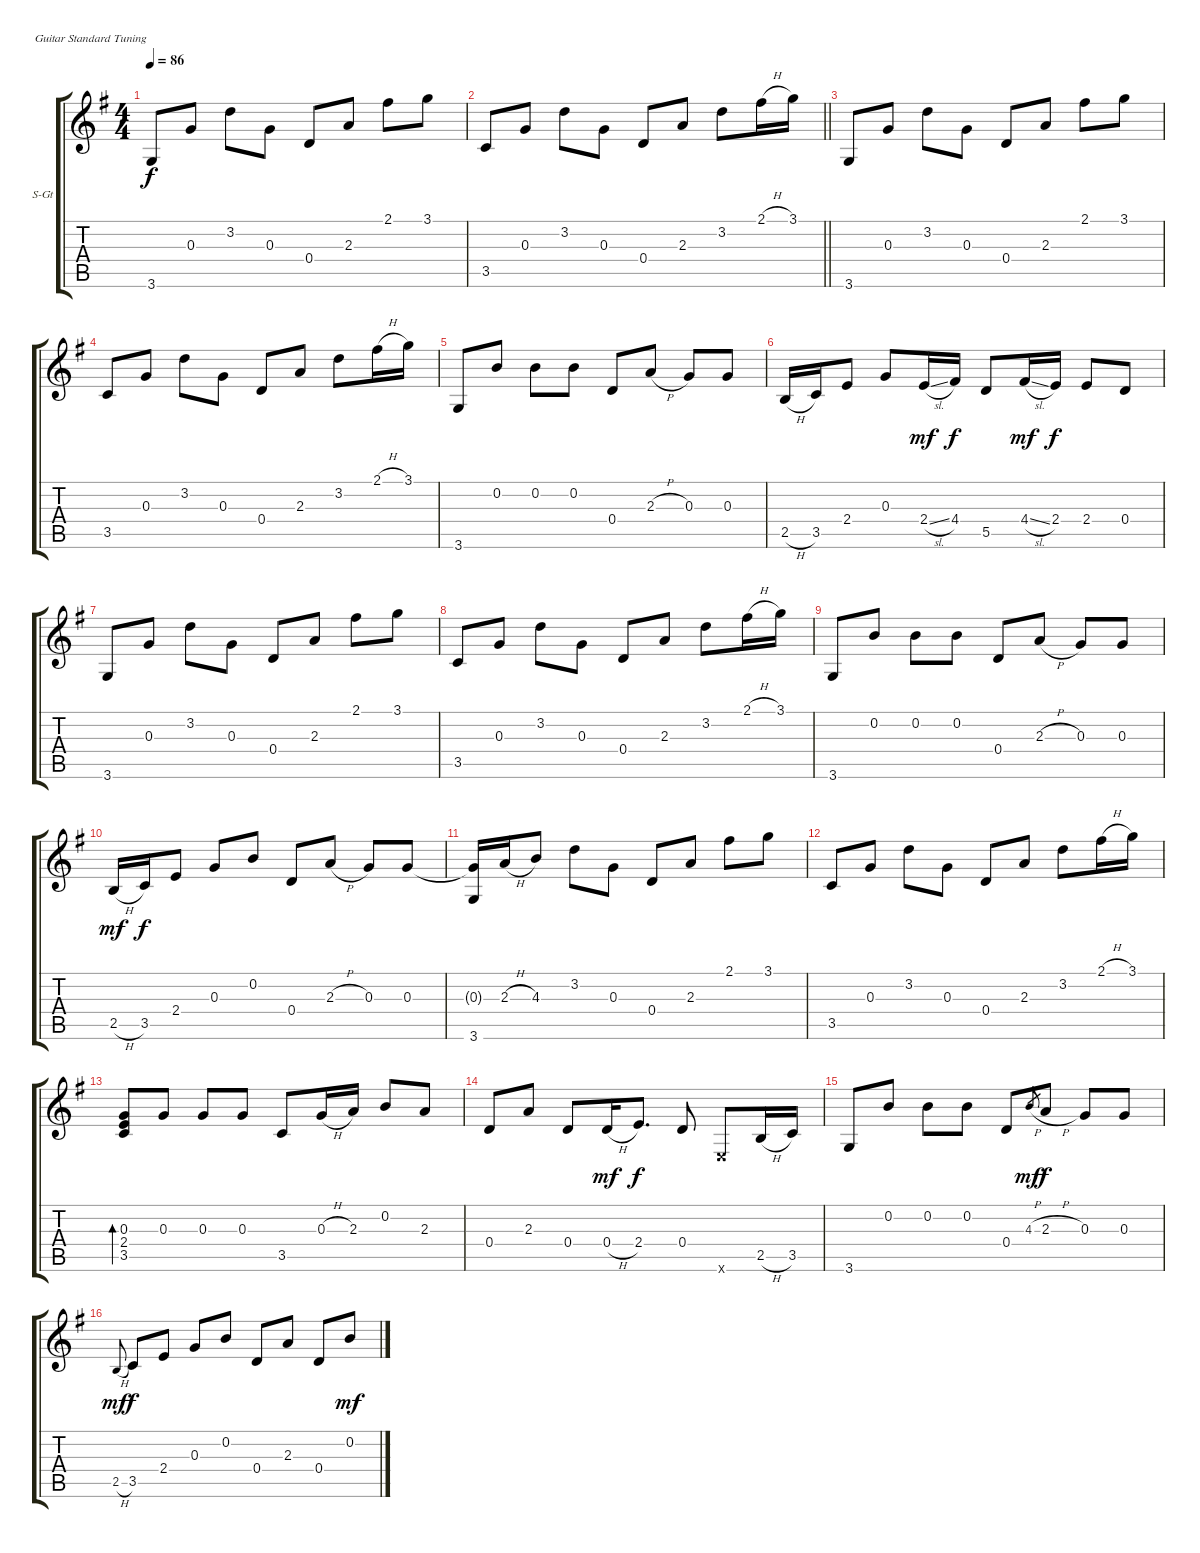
\bracketExtendMode groupsimilarinstruments
\firstSystemTrackNameOrientation horizontal
\otherSystemsTrackNameOrientation horizontal
\track ("Spor 1" "S-Gt") {instrument acousticguitarsteel}
\staff {score tabs}
\tuning (E4 B3 G3 D3 A2 E2)
\ts (4 4)
\beaming (8 2 2 2 2)
\tempo 86
\clef g2
\ks g
3.6.8{dy f instrument acousticguitarsteel} 0.3.8 3.2.8 0.3.8 0.4.8 2.3.8 2.1.8 3.1.8 |
\barLineRight lightlight
3.5.8 0.3.8 3.2.8 0.3.8 0.4.8 2.3.8 3.2.8 2.1{h}.16 3.1.16 |
3.6.8 0.3.8 3.2.8 0.3.8 0.4.8 2.3.8 2.1.8 3.1.8 |
3.5.8 0.3.8 3.2.8 0.3.8 0.4.8 2.3.8 3.2.8 2.1{h}.16 3.1.16 |
3.6.8 0.2.8 0.2.8 0.2.8 0.4.8 2.3{h}.8 0.3.8 0.3.8 |
2.5{h}.16 3.5.16 2.4.8 0.3.8 2.4{sl}.16{dy mf} 4.4.16{dy f} 5.5.8 4.4{sl}.16{dy mf} 2.4.16{dy f} 2.4.8 0.4.8 |
3.6.8 0.3.8 3.2.8 0.3.8 0.4.8 2.3.8 2.1.8 3.1.8 |
3.5.8 0.3.8 3.2.8 0.3.8 0.4.8 2.3.8 3.2.8 2.1{h}.16 3.1.16 |
3.6.8 0.2.8 0.2.8 0.2.8 0.4.8 2.3{h}.8 0.3.8 0.3.8 |
2.5{h}.16{dy mf} 3.5.16{dy f} 2.4.8 0.3.8 0.2.8 0.4.8 2.3{h}.8 0.3.8 0.3.8 |
(0.3{t} 3.6).16 2.3{h}.16 4.3.8 3.2.8 0.3.8 0.4.8 2.3.8 2.1.8 3.1.8 |
3.5.8 0.3.8 3.2.8 0.3.8 0.4.8 2.3.8 3.2.8 2.1{h}.16 3.1.16 |
(0.3 2.4 3.5).8{bd 120} 0.3.8 0.3.8 0.3.8 3.5.8 0.3{h}.16 2.3.16 0.2.8 2.3.8 |
0.4.8 2.3.8 0.4.8 0.4{h}.16{dy mf} 2.4.8{d dy f} 0.4.8 0.6{x}.8 2.5{h}.16 3.5.16 |
3.6.8 0.2.8 0.2.8 0.2.8 0.4.8 4.3{h}.8{gr dy mf} 2.3{h}.8{dy f} 0.3.8 0.3.8 |
2.5{h}.8{gr onbeat dy mf} 3.5.8{dy f} 2.4.8 0.3.8 0.2.8 0.4.8 2.3.8 0.4.8 0.2.8{dy mf}
